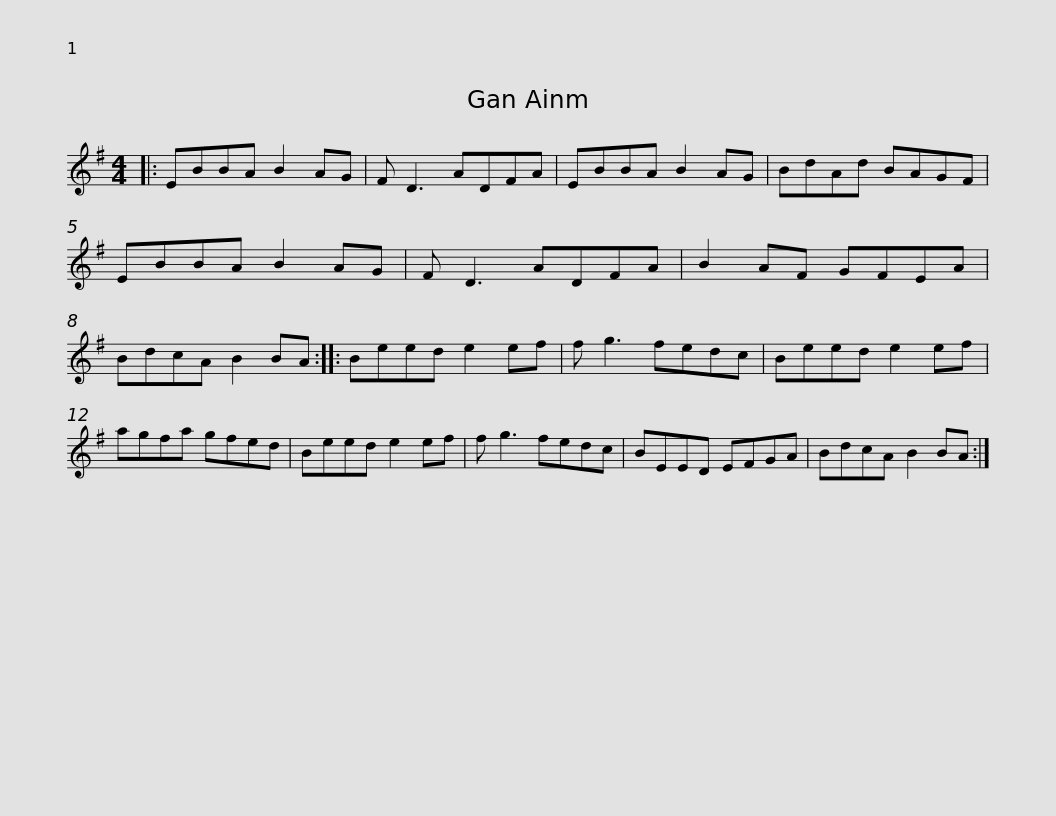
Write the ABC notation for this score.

X:1
L:1/8
M:4/4
I:linebreak $
K:Emin
V:1 treble
V:1
|: EBBA B2 AG | F D3 ADFA | EBBA B2 AG | BdAd BAGF | EBBA B2 AG | %5
 F D3 ADFA |$ B2 AF GFEA | BdcA B2 BA :: Beed e2 ef | f g3 fedc | %10
 Beed e2 ef | agfa gfed |$ Beed e2 ef | f g3 fedc | BEED EFGA | %15
 BdcA B2 BA :| %16
